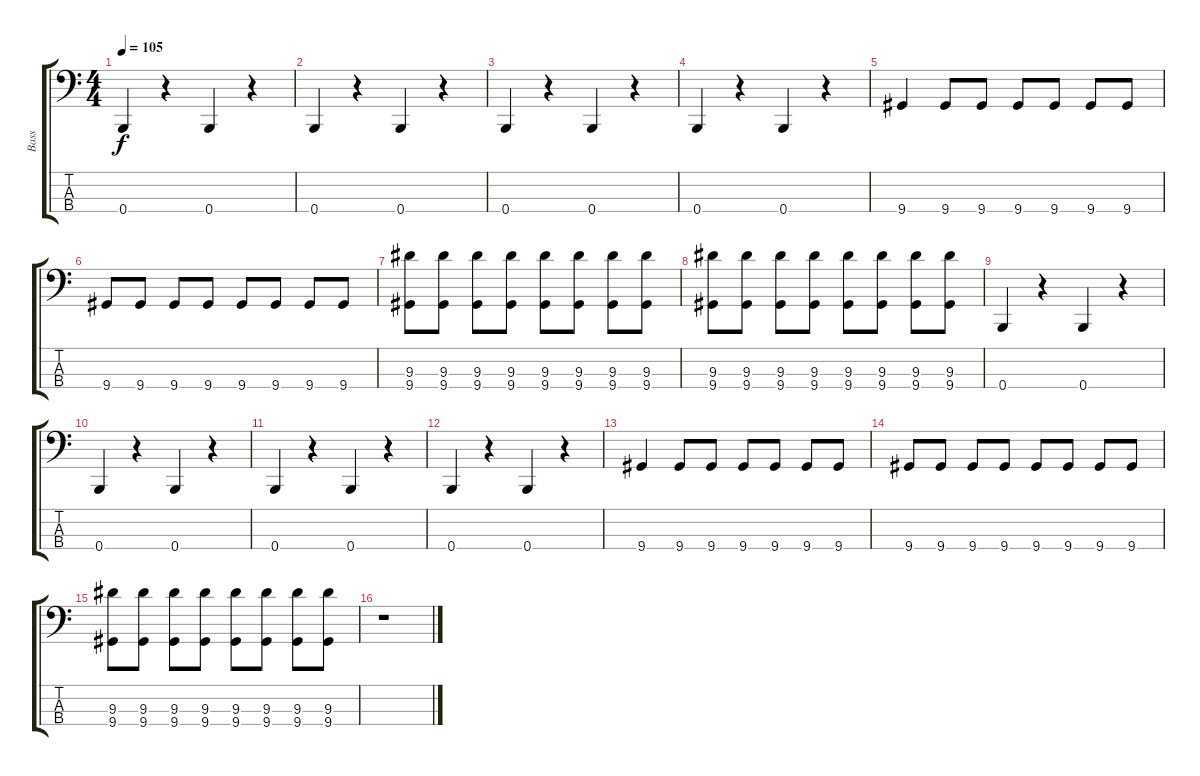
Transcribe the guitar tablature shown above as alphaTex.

\track ("Bass" "Bass") {instrument electricbassfinger}
\staff {score tabs}
\tuning (E3 B2 Gb2 B0) {hide}
\ts (4 4)
\tempo 105
\clef f4
\ks c
0.4.4{dy f} r.4 0.4.4 r.4 |
0.4.4 r.4 0.4.4 r.4 |
0.4.4 r.4 0.4.4 r.4 |
0.4.4 r.4 0.4.4 r.4 |
9.4.4 9.4.8 9.4.8 9.4.8 9.4.8 9.4.8 9.4.8 |
9.4.8 9.4.8 9.4.8 9.4.8 9.4.8 9.4.8 9.4.8 9.4.8 |
(9.3 9.4).8 (9.3 9.4).8 (9.3 9.4).8 (9.3 9.4).8 (9.3 9.4).8 (9.3 9.4).8 (9.3 9.4).8 (9.3 9.4).8 |
(9.3 9.4).8 (9.3 9.4).8 (9.3 9.4).8 (9.3 9.4).8 (9.3 9.4).8 (9.3 9.4).8 (9.3 9.4).8 (9.3 9.4).8 |
0.4.4 r.4 0.4.4 r.4 |
0.4.4 r.4 0.4.4 r.4 |
0.4.4 r.4 0.4.4 r.4 |
0.4.4 r.4 0.4.4 r.4 |
9.4.4 9.4.8 9.4.8 9.4.8 9.4.8 9.4.8 9.4.8 |
9.4.8 9.4.8 9.4.8 9.4.8 9.4.8 9.4.8 9.4.8 9.4.8 |
(9.3 9.4).8 (9.3 9.4).8 (9.3 9.4).8 (9.3 9.4).8 (9.3 9.4).8 (9.3 9.4).8 (9.3 9.4).8 (9.3 9.4).8 |
r.1
